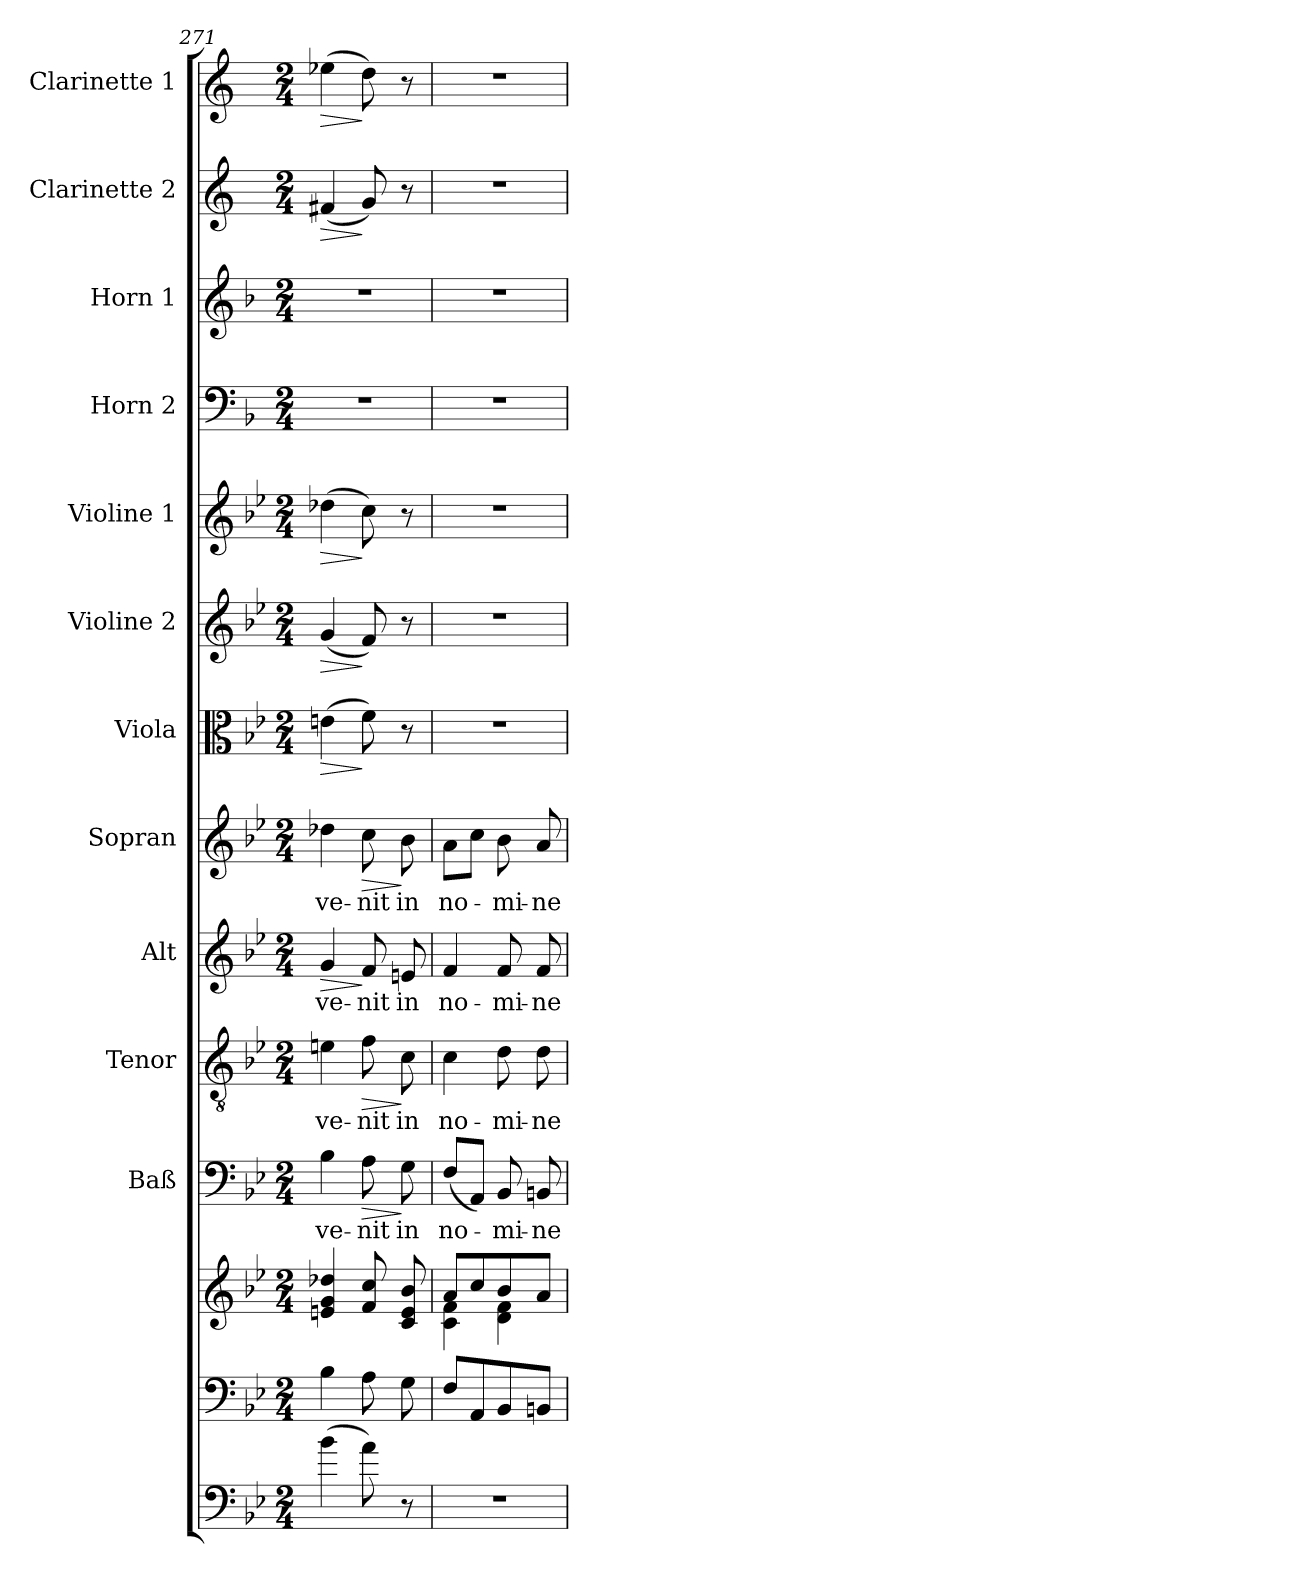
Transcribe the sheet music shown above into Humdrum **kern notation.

**kern	**kern	**kern	**kern	**text	**dynam	**kern	**text	**dynam	**kern	**text	**dynam	**kern	**text	**dynam	**kern	**dynam	**kern	**dynam	**kern	**dynam	**kern	**kern	**kern	**dynam	**kern	**dynam
*part13	*part12	*part12	*part11	*part11	*part11	*part10	*part10	*part10	*part9	*part9	*part9	*part8	*part8	*part8	*part7	*part7	*part6	*part6	*part5	*part5	*part4	*part3	*part2	*part2	*part1	*part1
*staff14	*staff13	*staff12	*staff11	*staff11	*staff11	*staff10	*staff10	*staff10	*staff9	*staff9	*staff9	*staff8	*staff8	*staff8	*staff7	*staff7	*staff6	*staff6	*staff5	*staff5	*staff4	*staff3	*staff2	*staff2	*staff1	*staff1
*	*	*	*I"Baß	*	*	*I"Tenor	*	*	*I"Alt	*	*	*I"Sopran	*	*	*I"Viola	*	*I"Violine 2	*	*I"Violine 1	*	*I"Horn 2	*I"Horn 1	*I"Clarinette 2	*	*I"Clarinette 1	*
*	*	*	*I'Baß	*	*	*I'Ten	*	*	*I'Alt	*	*	*I'Sop	*	*	*I'Vla.	*	*I'Vln. 2	*	*I'Vln. 1	*	*I'Hrn. 2	*I'Hrn. 1	*	*	*	*
*clefF4	*clefF4	*clefG2	*clefF4	*	*	*clefGv2	*	*	*clefG2	*	*	*clefG2	*	*	*clefC3	*	*clefG2	*	*clefG2	*	*clefF4	*clefG2	*clefG2	*	*clefG2	*
*ITrd7c12	*	*	*	*	*	*	*	*	*	*	*	*	*	*	*	*	*	*	*	*	*ITrd4c7	*ITrd4c7	*ITrd1c2	*	*ITrd1c2	*
*k[b-e-]	*k[b-e-]	*k[b-e-]	*k[b-e-]	*	*	*k[b-e-]	*	*	*k[b-e-]	*	*	*k[b-e-]	*	*	*k[b-e-]	*	*k[b-e-]	*	*k[b-e-]	*	*k[b-e-]	*k[b-e-]	*k[b-e-]	*	*k[b-e-]	*
*B-:	*B-:	*B-:	*B-:	*	*	*B-:	*	*	*B-:	*	*	*B-:	*	*	*B-:	*	*B-:	*	*B-:	*	*B-:	*B-:	*B-:	*	*B-:	*
*M2/4	*M2/4	*M2/4	*M2/4	*	*	*M2/4	*	*	*M2/4	*	*	*M2/4	*	*	*M2/4	*	*M2/4	*	*M2/4	*	*M2/4	*M2/4	*M2/4	*	*M2/4	*
=271	=271	=271	=271	=271	=271	=271	=271	=271	=271	=271	=271	=271	=271	=271	=271	=271	=271	=271	=271	=271	=271	=271	=271	=271	=271	=271
!	!	!	!	!LO:LY:b	!	!	!LO:LY:b	!	!	!LO:LY:b	!LO:HP:b	!	!LO:LY:b	!	!	!LO:HP:b	!	!LO:HP:b	!	!LO:HP:b	!	!	!	!LO:HP:b	!	!LO:HP:b
(>4B-\	4B-\	4en/ 4g/ 4dd-X/	4B-\	ve-	.	4en\	ve-	.	4g/	ve-	>	4dd-X\	ve-	.	(>4en\	>	(<4g/	>	(>4dd-X\	>	2r	2r	(<4en/	>	(>4dd-X\	>
!	!	!	!	!LO:LY:b	!LO:HP:b	!	!LO:LY:b	!LO:HP:b	!	!LO:LY:b	!	!	!LO:LY:b	!LO:HP:b	!	!	!	!	!	!	!	!	!	!	!	!
8A\)	8A\	8f/ 8cc/	8A\	-nit	>	8f\	-nit	>	8f/	-nit	]	8cc\	-nit	>	8f\)	]	8f/)	]	8cc\)	]	.	.	8f/)	]	8cc\)	]
!	!	!	!	!LO:LY:b	!	!	!LO:LY:b	!	!	!LO:LY:b	!	!	!LO:LY:b	!	!	!	!	!	!	!	!	!	!	!	!	!
8r	8G\	8c/ 8e/ 8b-/	8G\	in	]	8c\	in	]	8en/	in	.	8b-\	in	]	8r	.	8r	.	8r	.	.	.	8r	.	8r	.
=272	=272	=272	=272	=272	=272	=272	=272	=272	=272	=272	=272	=272	=272	=272	=272	=272	=272	=272	=272	=272	=272	=272	=272	=272	=272	=272
*	*	*^	*	*	*	*	*	*	*	*	*	*	*	*	*	*	*	*	*	*	*	*	*	*	*	*
!	!	!	!	!	!LO:LY:b	!	!	!LO:LY:b	!	!	!LO:LY:b	!	!	!LO:LY:b	!	!	!	!	!	!	!	!	!	!	!	!	!
2r	8F/L	8a/L	4c\ 4f\	(<8F/L	no-	.	4c\	no-	.	4f/	no-	.	8a\L	no-	.	2r	.	2r	.	2r	.	2r	2r	2r	.	2r	.
.	8AA/	8cc/	.	8AA/J)	.	.	.	.	.	.	.	.	8cc\J	.	.	.	.	.	.	.	.	.	.	.	.	.	.
!	!	!	!	!	!LO:LY:b	!	!	!LO:LY:b	!	!	!LO:LY:b	!	!	!LO:LY:b	!	!	!	!	!	!	!	!	!	!	!	!	!
.	8BB-/	8b-/	4d\ 4f\	8BB-/	-mi-	.	8d\	-mi-	.	8f/	-mi-	.	8b-\	-mi-	.	.	.	.	.	.	.	.	.	.	.	.	.
!	!	!	!	!	!LO:LY:b	!	!	!LO:LY:b	!	!	!LO:LY:b	!	!	!LO:LY:b	!	!	!	!	!	!	!	!	!	!	!	!	!
.	8BBn/J	8a/J	.	8BBn/	-ne	.	8d\	-ne	.	8f/	-ne	.	8a/	-ne	.	.	.	.	.	.	.	.	.	.	.	.	.
*	*	*v	*v	*	*	*	*	*	*	*	*	*	*	*	*	*	*	*	*	*	*	*	*	*	*	*	*
=	=	=	=	=	=	=	=	=	=	=	=	=	=	=	=	=	=	=	=	=	=	=	=	=	=	=
*-	*-	*-	*-	*-	*-	*-	*-	*-	*-	*-	*-	*-	*-	*-	*-	*-	*-	*-	*-	*-	*-	*-	*-	*-	*-	*-
